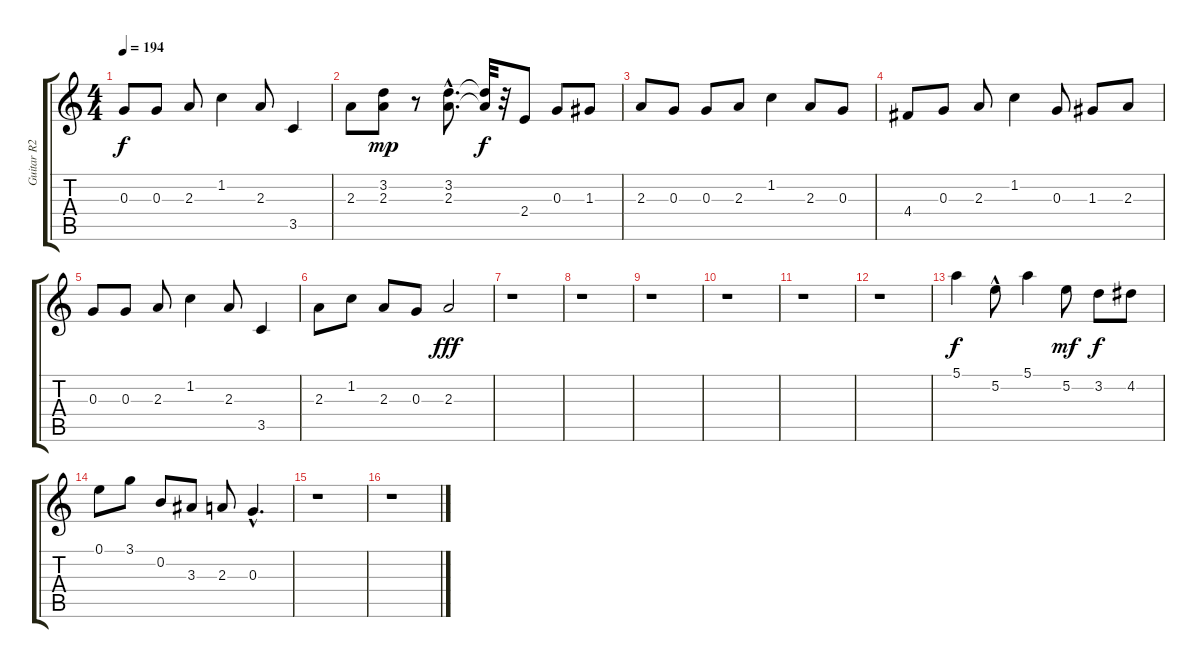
\track ("Guitar R2" "Guitar R2") {instrument overdrivenguitar}
\staff {score tabs}
\tuning (E4 B3 G3 D3 A2 E2) {hide}
\ts (4 4)
\tempo 194
\clef g2
\ks c
0.3.8{dy f instrument electricguitarmuted} 0.3.8 2.3.8{instrument overdrivenguitar} 1.2.4 2.3.8 3.5.4{instrument guitarharmonics} |
2.3.8{instrument overdrivenguitar} (3.2 2.3).8{dy mp} r.8 (3.2{hac} 2.3{hac}).8{d} (3.2{t} 2.3{t}).32{dy f} r.32 2.4.8 0.3.8 1.3.8 |
2.3.8 0.3.8 0.3.8{instrument electricguitarmuted} 2.3.8{instrument overdrivenguitar} 1.2.4 2.3.8 0.3.8 |
4.4.8 0.3.8 2.3.8{instrument electricguitarmuted} 1.2.4{instrument overdrivenguitar} 0.3.8 1.3.8 2.3.8 |
0.3.8{instrument electricguitarmuted} 0.3.8 2.3.8{instrument overdrivenguitar} 1.2.4 2.3.8 3.5.4{instrument guitarharmonics} |
2.3.8{instrument overdrivenguitar} 1.2.8 2.3.8 0.3.8 2.3.2{dy fff} |
r.1 |
r.1 |
r.1 |
r.1 |
r.1 |
r.1 |
5.1.4{dy f instrument overdrivenguitar} 5.2{hac}.8 5.1.4 5.2.8{dy mf} 3.2.8{dy f} 4.2.8 |
0.1.8 3.1.8 0.2.8 3.3.8 2.3.8 0.3{hac}.4{d} |
r.1 |
r.1
